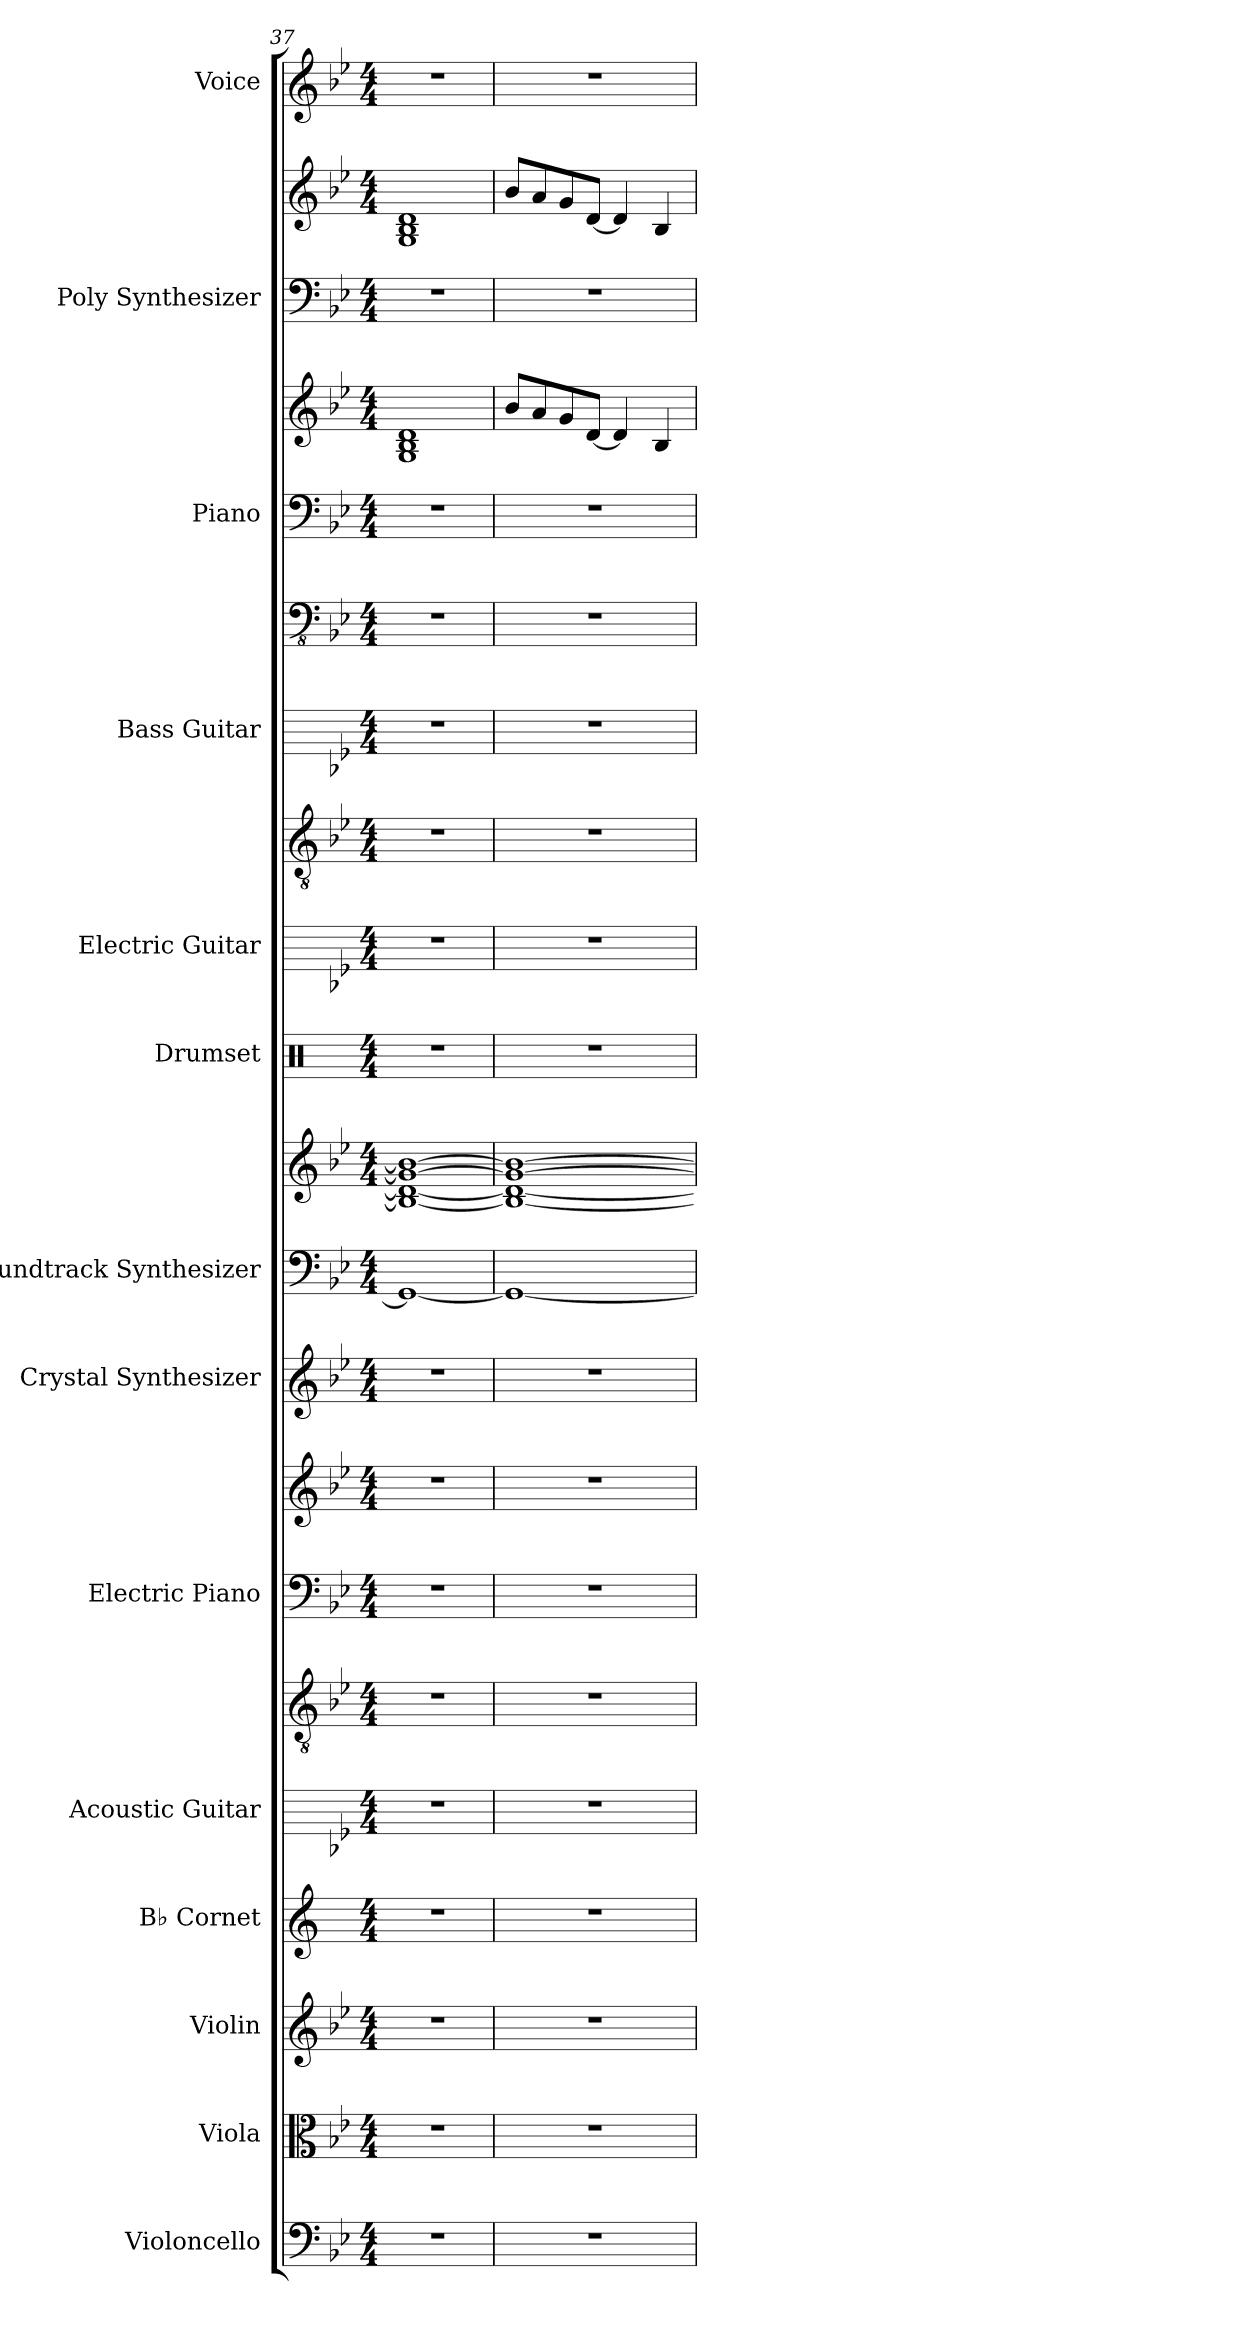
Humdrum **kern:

**kern	**kern	**kern	**kern	**kern	**kern	**kern	**kern	**kern	**kern	**kern	**kern	**kern	**kern	**kern	**kern	**kern	**kern	**kern	**kern	**kern
*part14	*part13	*part12	*part11	*part10	*part10	*part9	*part9	*part8	*part7	*part7	*part6	*part5	*part5	*part4	*part4	*part3	*part3	*part2	*part2	*part1
*staff21	*staff20	*staff19	*staff18	*staff17	*staff16	*staff15	*staff14	*staff13	*staff12	*staff11	*staff10	*staff9	*staff8	*staff7	*staff6	*staff5	*staff4	*staff3	*staff2	*staff1
*I"Violoncello	*I"Viola	*I"Violin	*I"B♭ Cornet	*I"Acoustic Guitar	*	*I"Electric Piano	*	*I"Crystal Synthesizer	*I"Soundtrack Synthesizer	*	*I"Drumset	*I"Electric Guitar	*	*I"Bass Guitar	*	*I"Piano	*	*I"Poly Synthesizer	*	*I"Voice
*I'Vc.	*I'Vla.	*I'Vln.	*I'B♭ Cnt.	*I'Guit.	*	*I'El. Pno.	*	*I'Synth.	*I'Synth.	*	*I'Drs.	*I'El. Guit.	*	*I'B. Guit.	*	*I'Pno.	*	*I'Synth.	*	*I'Vo.
*clefF4	*clefC3	*clefG2	*clefG2	*	*clefGv2	*clefF4	*clefG2	*clefG2	*clefF4	*clefG2	*clefX	*	*clefGv2	*	*clefFv4	*clefF4	*clefG2	*clefF4	*clefG2	*clefG2
*	*	*	*ITrd1c2	*	*	*	*	*	*	*	*	*	*	*	*	*	*	*	*	*
*k[b-e-]	*k[b-e-]	*k[b-e-]	*k[b-e-]	*k[b-e-]	*k[b-e-]	*k[b-e-]	*k[b-e-]	*k[b-e-]	*k[b-e-]	*k[b-e-]	*k[]	*k[b-e-]	*k[b-e-]	*k[b-e-]	*k[b-e-]	*k[b-e-]	*k[b-e-]	*k[b-e-]	*k[b-e-]	*k[b-e-]
*M4/4	*M4/4	*M4/4	*M4/4	*M4/4	*M4/4	*M4/4	*M4/4	*M4/4	*M4/4	*M4/4	*M4/4	*M4/4	*M4/4	*M4/4	*M4/4	*M4/4	*M4/4	*M4/4	*M4/4	*M4/4
=37	=37	=37	=37	=37	=37	=37	=37	=37	=37	=37	=37	=37	=37	=37	=37	=37	=37	=37	=37	=37
1r	1r	1r	1r	1r	1r	1r	1r	1r	1GG_	1B-_ 1d_ 1g_ 1b-_	1r	1r	1r	1r	1r	1r	1G 1B- 1d	1r	1G 1B- 1d	1r
=38	=38	=38	=38	=38	=38	=38	=38	=38	=38	=38	=38	=38	=38	=38	=38	=38	=38	=38	=38	=38
1r	1r	1r	1r	1r	1r	1r	1r	1r	1GG_	1B-_ 1d_ 1g_ 1b-_	1r	1r	1r	1r	1r	1r	8b-/L	1r	8b-/L	1r
.	.	.	.	.	.	.	.	.	.	.	.	.	.	.	.	.	8a/	.	8a/	.
.	.	.	.	.	.	.	.	.	.	.	.	.	.	.	.	.	8g/	.	8g/	.
.	.	.	.	.	.	.	.	.	.	.	.	.	.	.	.	.	[8d/J	.	[8d/J	.
.	.	.	.	.	.	.	.	.	.	.	.	.	.	.	.	.	4d/]	.	4d/]	.
.	.	.	.	.	.	.	.	.	.	.	.	.	.	.	.	.	4B-/	.	4B-/	.
=	=	=	=	=	=	=	=	=	=	=	=	=	=	=	=	=	=	=	=	=
*-	*-	*-	*-	*-	*-	*-	*-	*-	*-	*-	*-	*-	*-	*-	*-	*-	*-	*-	*-	*-
